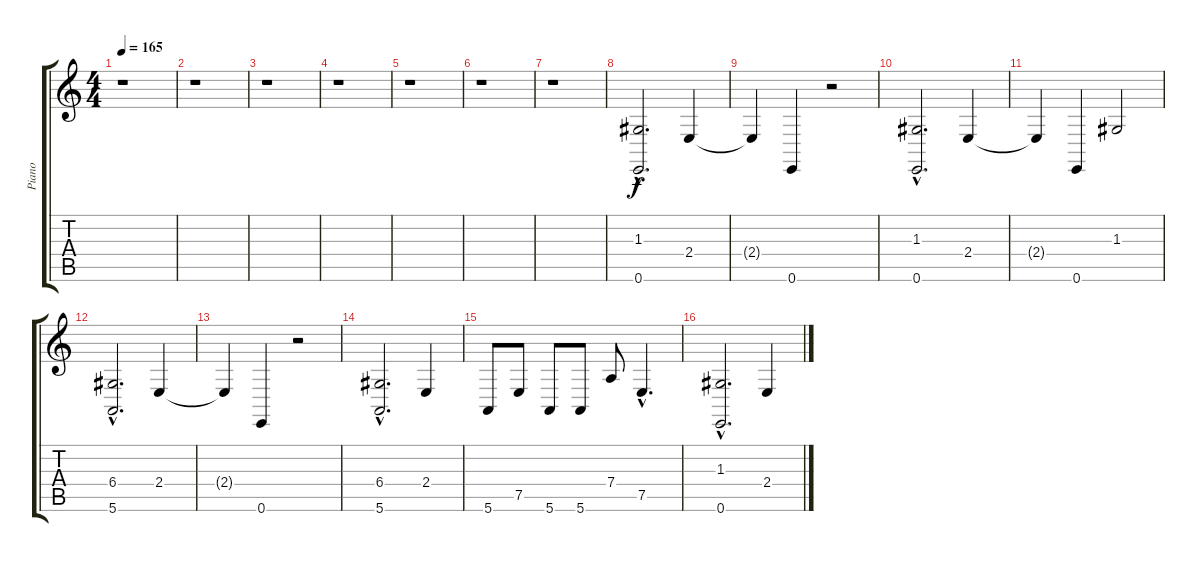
\track ("Piano" "Piano") {instrument brightacousticpiano}
\staff {score tabs}
\tuning (E4 B3 G3 D3 A2 E2) {hide}
\ts (4 4)
\tempo 165
\clef g2
\ks c
r.1{dy f} |
r.1 |
r.1 |
r.1 |
r.1 |
r.1 |
r.1 |
(1.3{hac} 0.6{hac}).2{d volume 16} 2.4.4 |
2.4{t}.4 0.6.4 r.2 |
(1.3{hac} 0.6{hac}).2{d} 2.4.4 |
2.4{t}.4 0.6.4 1.3.2 |
(6.4{hac} 5.6{hac}).2{d} 2.4.4 |
2.4{t}.4 0.6.4 r.2 |
(6.4{hac} 5.6{hac}).2{d} 2.4.4 |
5.6.8 7.5.8 5.6.8 5.6.8 7.4.8 7.5{hac}.4{d} |
(1.3{hac} 0.6{hac}).2{d volume 16} 2.4.4
